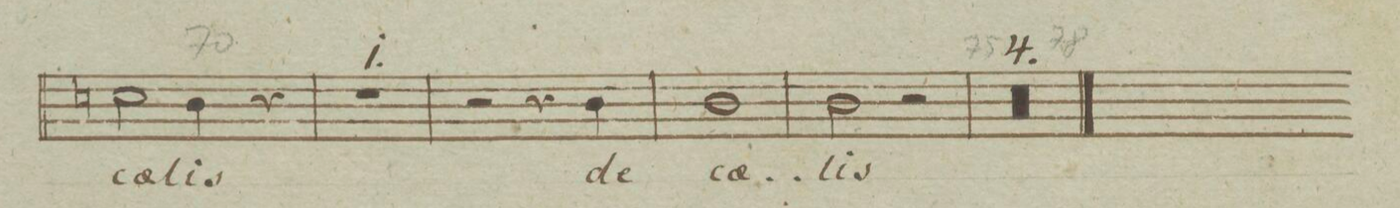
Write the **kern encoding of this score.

**kern	**text	**dynam
*I"Canto	*	*
*clefC1	*	*
*k[b-e-a-]	*	*
*met(c)	*	*
*M4/4	*	*
2an\	cae-	.
4g\	-lis	.
4r	.	.
=71	=71	=71
1r	.	.
=72	=72	=72
2r	.	.
4r	.	.
4g\	de	.
=73	=73	=73
1g	cae-	.
=74	=74	=74
2g\	-lis	.
2r	.	.
=75	=75	=75
00r	.	.
=76	=76	=76
=77	=77	=77
=78	=78	=78
=79||	=79||	=79||
*k[b-e-a-d-]	*	*
*M3/4	*	*
*-	*-	*-
